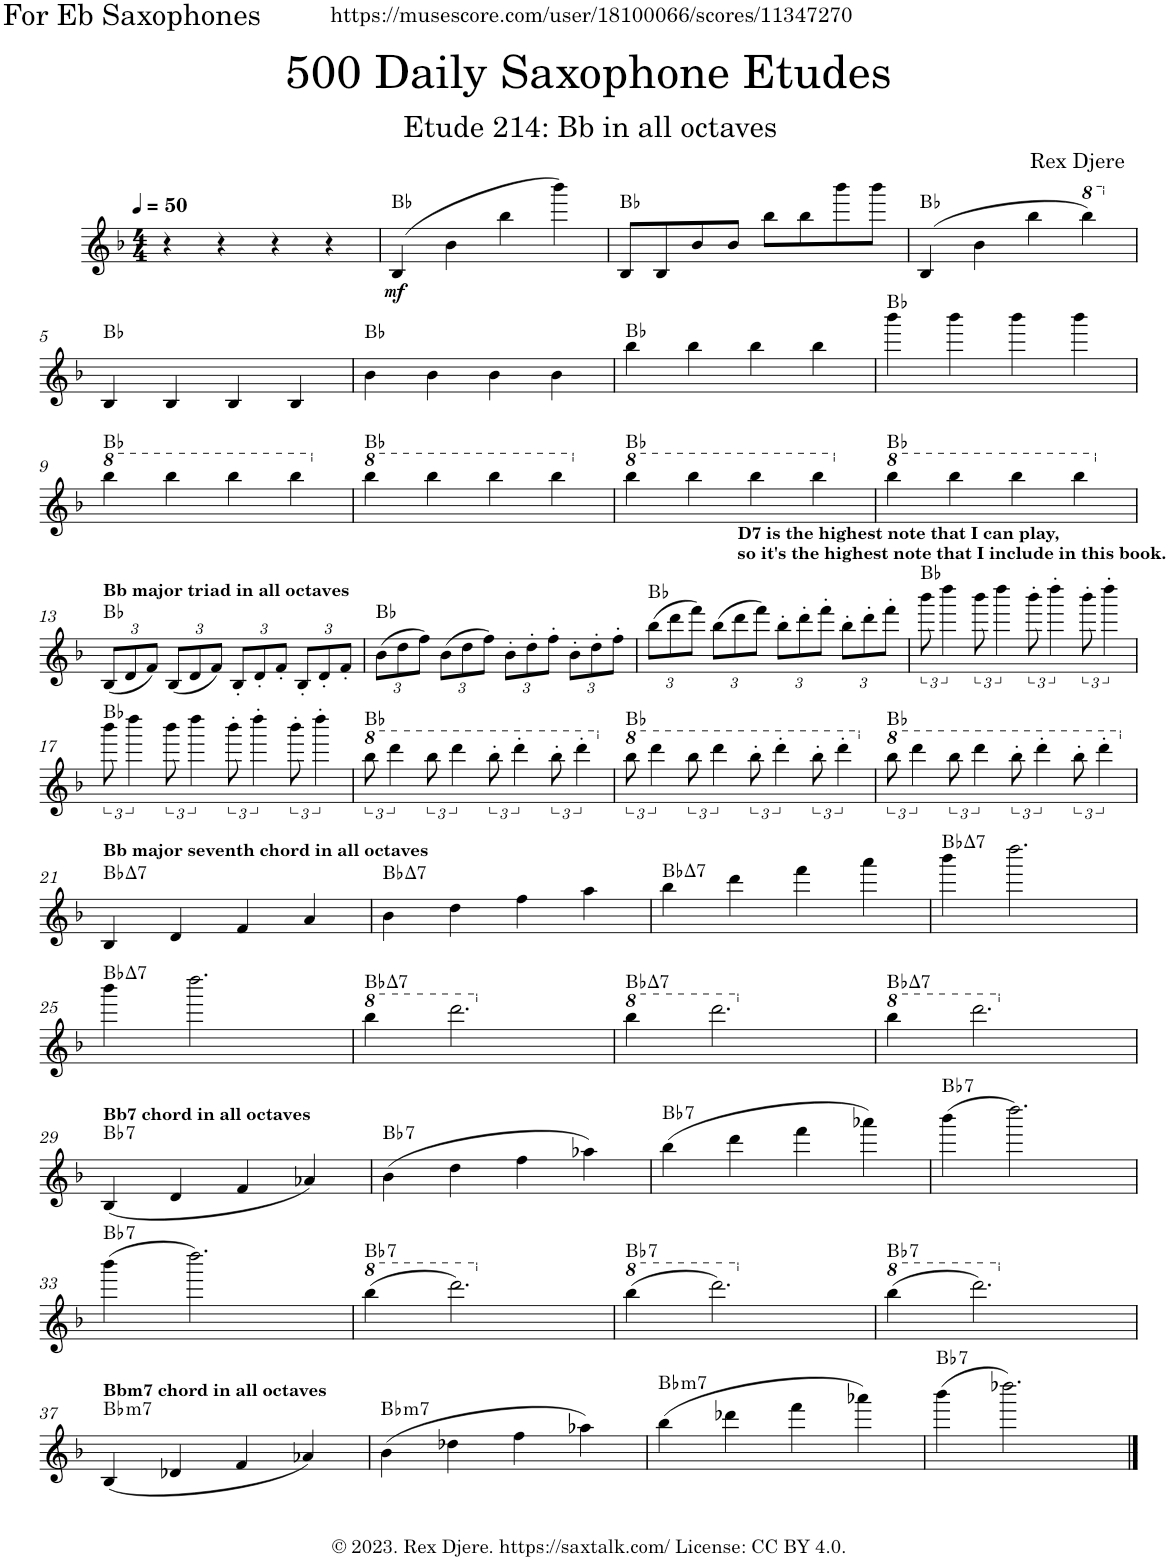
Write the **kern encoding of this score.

**kern	**dynam	**harte
*part1	*part1	*part1
*staff1	*staff1	*
*I"Alto Saxophone	*	*
*I'A. Sax.	*	*
*clefG2	*	*
*Trd5c9	*	*
*k[b-]	*	*
*M4/4	*	*
*MM50	*	*
=1	=1	=1
4r	.	.
4r	.	.
4r	.	.
4r	.	.
=2	=2	=2
!	!LO:DY:b	!
(4B-/	mf	Bb:maj
4b-\	.	.
4bb-\	.	.
4bbb-\)	.	.
=3	=3	=3
8B-/L	.	Bb:maj
8B-/	.	.
8b-/	.	.
8b-/J	.	.
8bb-\L	.	.
8bb-\	.	.
8bbb-\	.	.
8bbb-\J	.	.
=4	=4	=4
(4B-/	.	Bb:maj
4b-\	.	.
4bb-\	.	.
*8va	*	*
4bbb-\)	.	.
!!LO:LB:g=z
=5	=5	=5
*X8va	*	*
4B-/	.	Bb:maj
4B-/	.	.
4B-/	.	.
4B-/	.	.
=6	=6	=6
4b-\	.	Bb:maj
4b-\	.	.
4b-\	.	.
4b-\	.	.
=7	=7	=7
4bb-\	.	Bb:maj
4bb-\	.	.
4bb-\	.	.
4bb-\	.	.
=8	=8	=8
4bbb-\	.	Bb:maj
4bbb-\	.	.
4bbb-\	.	.
4bbb-\	.	.
!!LO:LB:g=z
=9	=9	=9
*8va	*	*
4bbb-\	.	Bb:maj
4bbb-\	.	.
4bbb-\	.	.
4bbb-\	.	.
=10	=10	=10
*X8va	*	*
*8va	*	*
4bbb-\	.	Bb:maj
4bbb-\	.	.
4bbb-\	.	.
4bbb-\	.	.
=11	=11	=11
*X8va	*	*
*8va	*	*
4bbb-\	.	Bb:maj
4bbb-\	.	.
4bbb-\	.	.
4bbb-\	.	.
=12	=12	=12
*X8va	*	*
*8va	*	*
4bbb-\	.	Bb:maj
4bbb-\	.	.
4bbb-\	.	.
4bbb-\	.	.
!!LO:LB:g=z
=13	=13	=13
*X8va	*	*
*Xbrackettup	*	*
!LO:TX:a:B:t=Bb major triad in all octaves	!	!
(12B-/L	.	Bb:maj
12d/	.	.
12f/J)	.	.
(12B-/L	.	.
12d/	.	.
12f/J)	.	.
12B-'/L	.	.
12d'/	.	.
12f'/J	.	.
12B-'/L	.	.
12d'/	.	.
12f'/J	.	.
=14	=14	=14
(12b-\L	.	Bb:maj
12dd\	.	.
12ff\J)	.	.
(12b-\L	.	.
12dd\	.	.
12ff\J)	.	.
12b-'\L	.	.
12dd'\	.	.
12ff'\J	.	.
12b-'\L	.	.
12dd'\	.	.
12ff'\J	.	.
=15	=15	=15
(12bb-\L	.	Bb:maj
12ddd\	.	.
12fff\J)	.	.
(12bb-\L	.	.
12ddd\	.	.
12fff\J)	.	.
12bb-'\L	.	.
12ddd'\	.	.
12fff'\J	.	.
12bb-'\L	.	.
12ddd'\	.	.
12fff'\J	.	.
=16	=16	=16
*brackettup	*	*
12bbb-\	.	Bb:maj
!LO:TX:a:B:t=D7 is the highest note that I can play,	!	!
!LO:TX:a:t=so it's the highest note that I include in this book.	!	!
6dddd\	.	.
12bbb-\	.	.
6dddd\	.	.
12bbb-'\	.	.
6dddd'\	.	.
12bbb-'\	.	.
6dddd'\	.	.
!!LO:LB:g=z
=17	=17	=17
12bbb-\	.	Bb:maj
6dddd\	.	.
12bbb-\	.	.
6dddd\	.	.
12bbb-'\	.	.
6dddd'\	.	.
12bbb-'\	.	.
6dddd'\	.	.
=18	=18	=18
*8va	*	*
12bbb-\	.	Bb:maj
6dddd\	.	.
12bbb-\	.	.
6dddd\	.	.
12bbb-'\	.	.
6dddd'\	.	.
12bbb-'\	.	.
6dddd'\	.	.
=19	=19	=19
*X8va	*	*
*8va	*	*
12bbb-\	.	Bb:maj
6dddd\	.	.
12bbb-\	.	.
6dddd\	.	.
12bbb-'\	.	.
6dddd'\	.	.
12bbb-'\	.	.
6dddd'\	.	.
=20	=20	=20
*X8va	*	*
*8va	*	*
12bbb-\	.	Bb:maj
6dddd\	.	.
12bbb-\	.	.
6dddd\	.	.
12bbb-'\	.	.
6dddd'\	.	.
12bbb-'\	.	.
6dddd'\	.	.
!!LO:LB:g=z
=21	=21	=21
*X8va	*	*
!LO:TX:a:B:t=Bb major seventh chord in all octaves	!	!LO:H:kt=7
4B-/	.	Bb:maj7
4d/	.	.
4f/	.	.
4a/	.	.
=22	=22	=22
!	!	!LO:H:kt=7
4b-\	.	Bb:maj7
4dd\	.	.
4ff\	.	.
4aa\	.	.
=23	=23	=23
!	!	!LO:H:kt=7
4bb-\	.	Bb:maj7
4ddd\	.	.
4fff\	.	.
4aaa\	.	.
=24	=24	=24
!	!	!LO:H:kt=7
4bbb-\	.	Bb:maj7
2.dddd\	.	.
!!LO:LB:g=z
=25	=25	=25
!	!	!LO:H:kt=7
4bbb-\	.	Bb:maj7
2.dddd\	.	.
=26	=26	=26
*8va	*	*
!	!	!LO:H:kt=7
4bbb-\	.	Bb:maj7
2.dddd\	.	.
=27	=27	=27
*X8va	*	*
*8va	*	*
!	!	!LO:H:kt=7
4bbb-\	.	Bb:maj7
2.dddd\	.	.
=28	=28	=28
*X8va	*	*
*8va	*	*
!	!	!LO:H:kt=7
4bbb-\	.	Bb:maj7
2.dddd\	.	.
!!LO:LB:g=z
=29	=29	=29
*X8va	*	*
!LO:TX:a:B:t=Bb7 chord in all octaves	!	!LO:H:kt=7
(4B-/	.	Bb:7
4d/	.	.
4f/	.	.
4a-X/)	.	.
=30	=30	=30
!	!	!LO:H:kt=7
(4b-\	.	Bb:7
4dd\	.	.
4ff\	.	.
4aa-X\)	.	.
=31	=31	=31
!	!	!LO:H:kt=7
(4bb-\	.	Bb:7
4ddd\	.	.
4fff\	.	.
4aaa-X\)	.	.
=32	=32	=32
!	!	!LO:H:kt=7
(4bbb-\	.	Bb:7
2.dddd\)	.	.
!!LO:LB:g=z
=33	=33	=33
!	!	!LO:H:kt=7
(4bbb-\	.	Bb:7
2.dddd\)	.	.
=34	=34	=34
*8va	*	*
!	!	!LO:H:kt=7
(4bbb-\	.	Bb:7
2.dddd\)	.	.
=35	=35	=35
*X8va	*	*
*8va	*	*
!	!	!LO:H:kt=7
(4bbb-\	.	Bb:7
2.dddd\)	.	.
=36	=36	=36
*X8va	*	*
*8va	*	*
!	!	!LO:H:kt=7
(4bbb-\	.	Bb:7
2.dddd\)	.	.
!!LO:LB:g=z
=37	=37	=37
*X8va	*	*
!LO:TX:a:B:t=Bbm7 chord in all octaves	!	!LO:H:kt=m7
(4B-/	.	Bb:min7
4d-X/	.	.
4f/	.	.
4a-X/)	.	.
=38	=38	=38
!	!	!LO:H:kt=m7
(4b-\	.	Bb:min7
4dd-X\	.	.
4ff\	.	.
4aa-X\)	.	.
=39	=39	=39
!	!	!LO:H:kt=m7
(4bb-\	.	Bb:min7
4ddd-X\	.	.
4fff\	.	.
4aaa-X\)	.	.
=40	=40	=40
!	!	!LO:H:kt=7
(4bbb-\	.	Bb:7
2.dddd-X\)	.	.
==	==	==
*-	*-	*-
